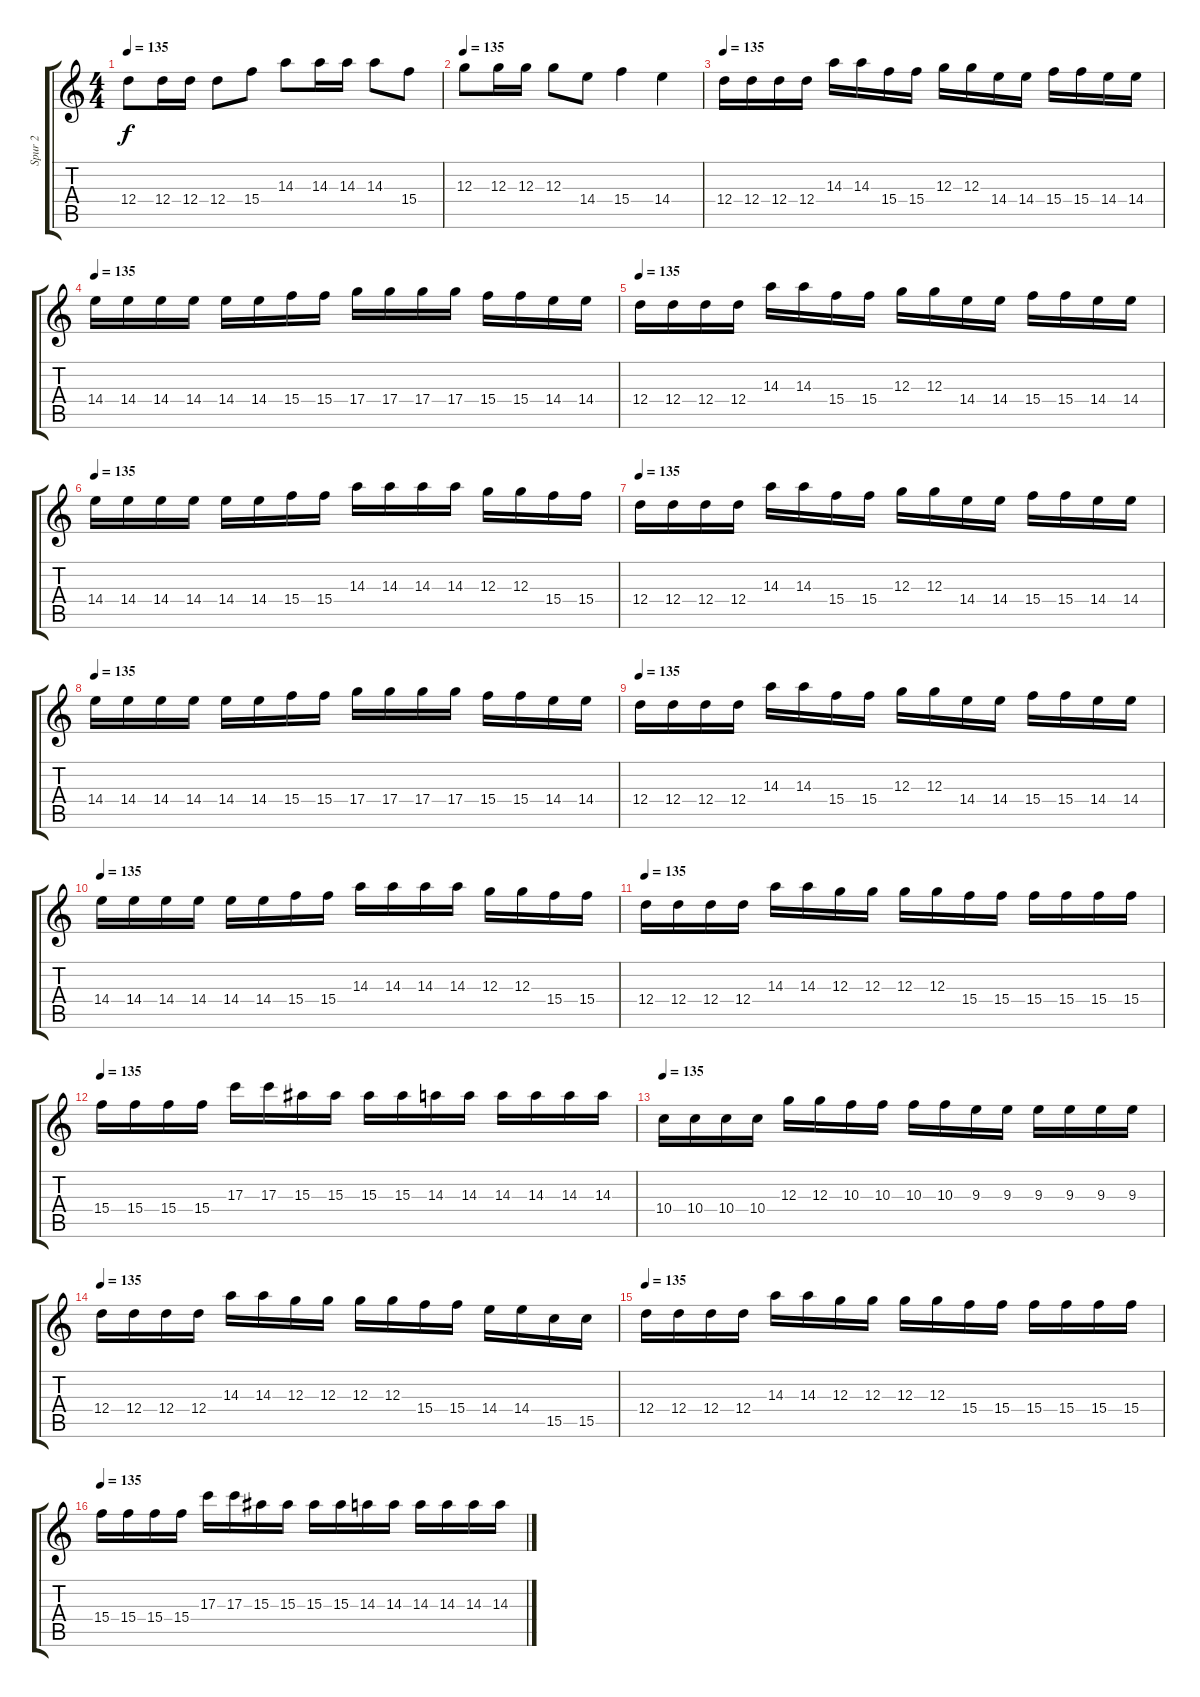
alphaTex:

\track ("Spur 2" "Spur 2") {instrument distortionguitar}
\staff {score tabs}
\tuning (E4 B3 G3 D3 A2 E2) {hide}
\ts (4 4)
\tempo 135
\clef g2
\ks c
12.4.8{dy f} 12.4.16 12.4.16 12.4.8 15.4.8 14.3.8 14.3.16 14.3.16 14.3.8 15.4.8 |
\tempo 135
12.3.8 12.3.16 12.3.16 12.3.8 14.4.8 15.4.4 14.4.4 |
\tempo 135
12.4.16 12.4.16 12.4.16 12.4.16 14.3.16 14.3.16 15.4.16 15.4.16 12.3.16 12.3.16 14.4.16 14.4.16 15.4.16 15.4.16 14.4.16 14.4.16 |
\tempo 135
14.4.16 14.4.16 14.4.16 14.4.16 14.4.16 14.4.16 15.4.16 15.4.16 17.4.16 17.4.16 17.4.16 17.4.16 15.4.16 15.4.16 14.4.16 14.4.16 |
\tempo 135
12.4.16 12.4.16 12.4.16 12.4.16 14.3.16 14.3.16 15.4.16 15.4.16 12.3.16 12.3.16 14.4.16 14.4.16 15.4.16 15.4.16 14.4.16 14.4.16 |
\tempo 135
14.4.16 14.4.16 14.4.16 14.4.16 14.4.16 14.4.16 15.4.16 15.4.16 14.3.16 14.3.16 14.3.16 14.3.16 12.3.16 12.3.16 15.4.16 15.4.16 |
\tempo 135
12.4.16 12.4.16 12.4.16 12.4.16 14.3.16 14.3.16 15.4.16 15.4.16 12.3.16 12.3.16 14.4.16 14.4.16 15.4.16 15.4.16 14.4.16 14.4.16 |
\tempo 135
14.4.16 14.4.16 14.4.16 14.4.16 14.4.16 14.4.16 15.4.16 15.4.16 17.4.16 17.4.16 17.4.16 17.4.16 15.4.16 15.4.16 14.4.16 14.4.16 |
\tempo 135
12.4.16 12.4.16 12.4.16 12.4.16 14.3.16 14.3.16 15.4.16 15.4.16 12.3.16 12.3.16 14.4.16 14.4.16 15.4.16 15.4.16 14.4.16 14.4.16 |
\tempo 135
14.4.16 14.4.16 14.4.16 14.4.16 14.4.16 14.4.16 15.4.16 15.4.16 14.3.16 14.3.16 14.3.16 14.3.16 12.3.16 12.3.16 15.4.16 15.4.16 |
\tempo 135
12.4.16 12.4.16 12.4.16 12.4.16 14.3.16 14.3.16 12.3.16 12.3.16 12.3.16 12.3.16 15.4.16 15.4.16 15.4.16 15.4.16 15.4.16 15.4.16 |
\tempo 135
15.4.16 15.4.16 15.4.16 15.4.16 17.3.16 17.3.16 15.3.16 15.3.16 15.3.16 15.3.16 14.3.16 14.3.16 14.3.16 14.3.16 14.3.16 14.3.16 |
\tempo 135
10.4.16 10.4.16 10.4.16 10.4.16 12.3.16 12.3.16 10.3.16 10.3.16 10.3.16 10.3.16 9.3.16 9.3.16 9.3.16 9.3.16 9.3.16 9.3.16 |
\tempo 135
12.4.16 12.4.16 12.4.16 12.4.16 14.3.16 14.3.16 12.3.16 12.3.16 12.3.16 12.3.16 15.4.16 15.4.16 14.4.16 14.4.16 15.5.16 15.5.16 |
\tempo 135
12.4.16 12.4.16 12.4.16 12.4.16 14.3.16 14.3.16 12.3.16 12.3.16 12.3.16 12.3.16 15.4.16 15.4.16 15.4.16 15.4.16 15.4.16 15.4.16 |
\tempo 135
15.4.16 15.4.16 15.4.16 15.4.16 17.3.16 17.3.16 15.3.16 15.3.16 15.3.16 15.3.16 14.3.16 14.3.16 14.3.16 14.3.16 14.3.16 14.3.16
